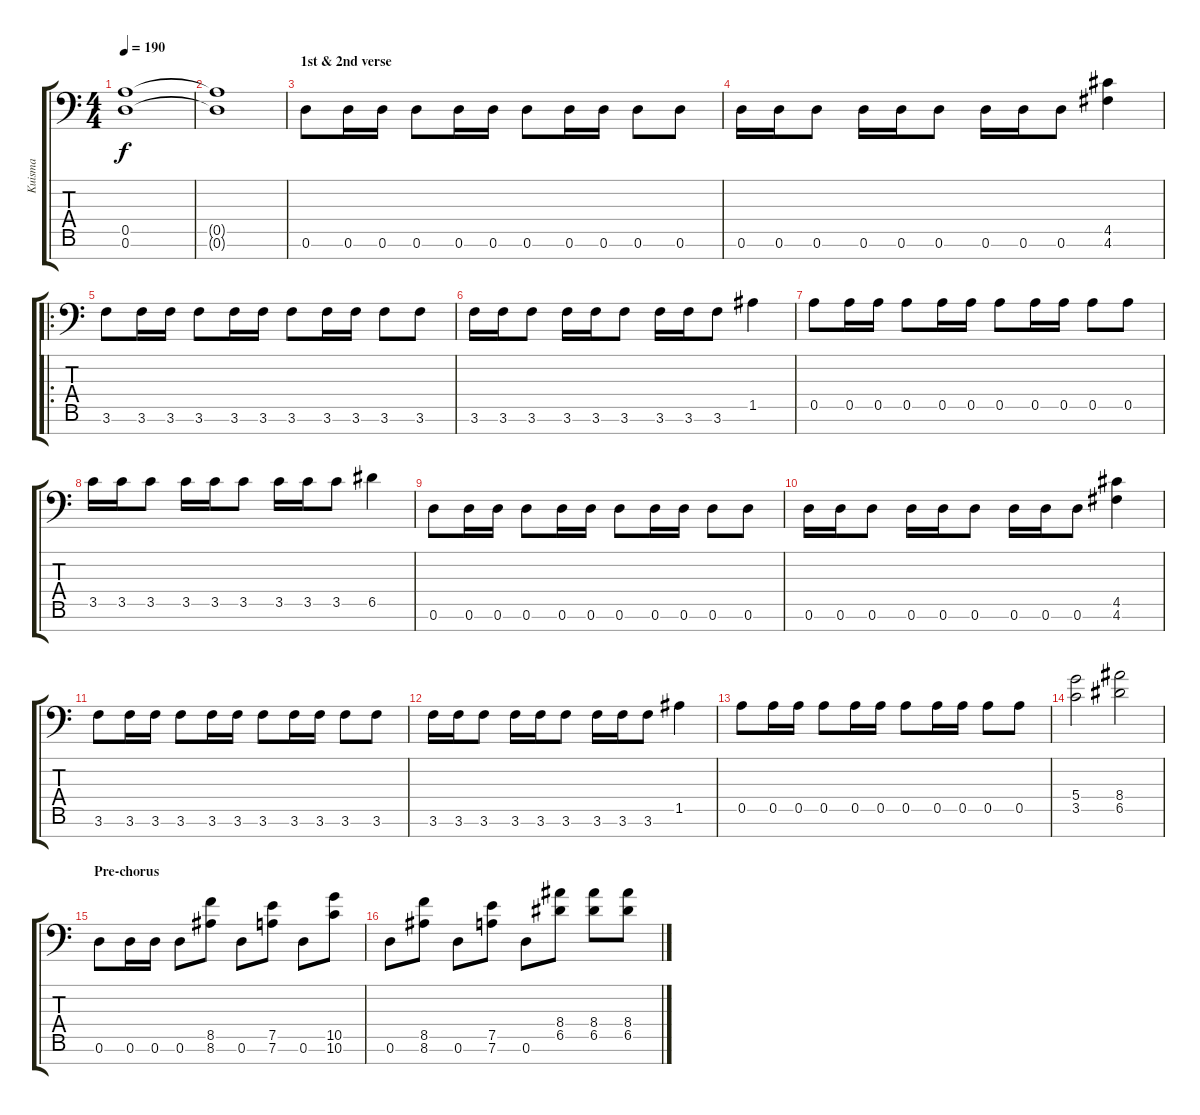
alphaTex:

\track ("Kuisma" "Kuisma") {instrument distortionguitar}
\staff {score tabs}
\tuning (E4 B3 G3 D3 A2 D2 A1) {hide}
\ts (4 4)
\tempo 190
\clef f4
\ks c
(0.5 0.6).1{dy f} |
(0.5{t} 0.6{t}).1 |
\section ("" "1st & 2nd verse")
0.6.8 0.6.16 0.6.16 0.6.8 0.6.16 0.6.16 0.6.8 0.6.16 0.6.16 0.6.8 0.6.8 |
0.6.16 0.6.16 0.6.8 0.6.16 0.6.16 0.6.8 0.6.16 0.6.16 0.6.8 (4.5 4.6).4 |
\ro
3.6.8 3.6.16 3.6.16 3.6.8 3.6.16 3.6.16 3.6.8 3.6.16 3.6.16 3.6.8 3.6.8 |
3.6.16 3.6.16 3.6.8 3.6.16 3.6.16 3.6.8 3.6.16 3.6.16 3.6.8 1.5.4 |
0.5.8 0.5.16 0.5.16 0.5.8 0.5.16 0.5.16 0.5.8 0.5.16 0.5.16 0.5.8 0.5.8 |
3.5.16 3.5.16 3.5.8 3.5.16 3.5.16 3.5.8 3.5.16 3.5.16 3.5.8 6.5.4 |
0.6.8 0.6.16 0.6.16 0.6.8 0.6.16 0.6.16 0.6.8 0.6.16 0.6.16 0.6.8 0.6.8 |
0.6.16 0.6.16 0.6.8 0.6.16 0.6.16 0.6.8 0.6.16 0.6.16 0.6.8 (4.5 4.6).4 |
3.6.8 3.6.16 3.6.16 3.6.8 3.6.16 3.6.16 3.6.8 3.6.16 3.6.16 3.6.8 3.6.8 |
3.6.16 3.6.16 3.6.8 3.6.16 3.6.16 3.6.8 3.6.16 3.6.16 3.6.8 1.5.4 |
0.5.8 0.5.16 0.5.16 0.5.8 0.5.16 0.5.16 0.5.8 0.5.16 0.5.16 0.5.8 0.5.8 |
(5.4 3.5).2 (8.4 6.5).2 |
\section ("" "Pre-chorus")
0.6.8 0.6.16 0.6.16 0.6.8 (8.5 8.6).8 0.6.8 (7.5 7.6).8 0.6.8 (10.5 10.6).8 |
0.6.8 (8.5 8.6).8 0.6.8 (7.5 7.6).8 0.6.8 (8.4 6.5).8 (8.4 6.5).8 (8.4 6.5).8
